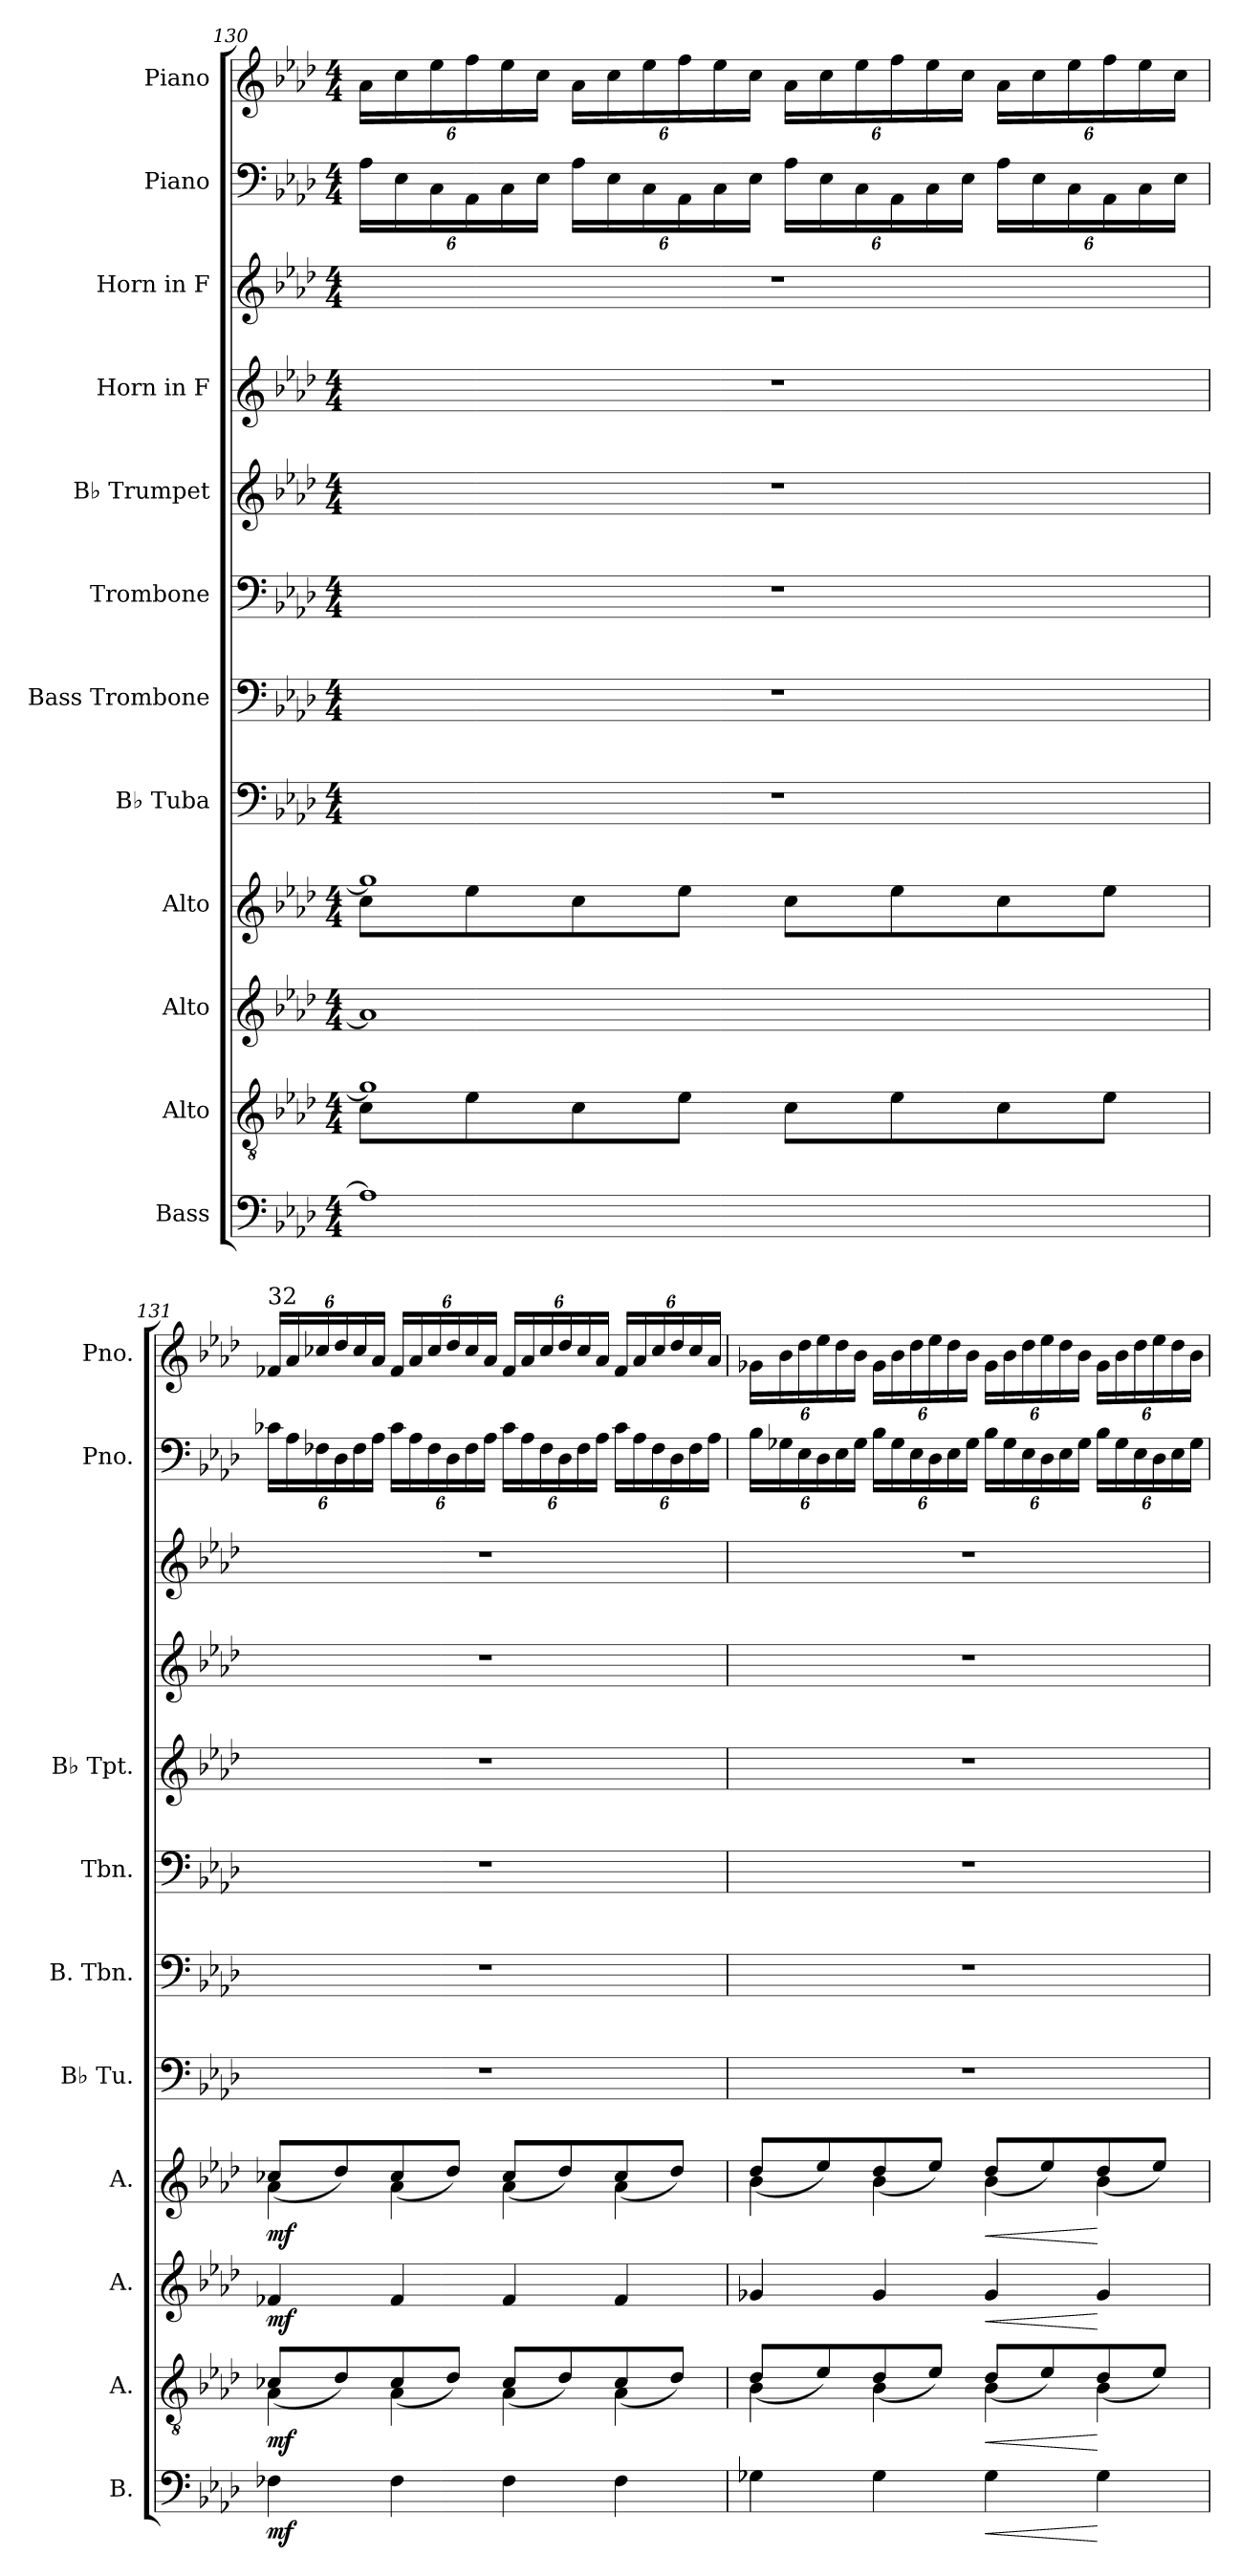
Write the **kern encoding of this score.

**kern	**dynam	**kern	**dynam	**kern	**dynam	**kern	**dynam	**kern	**kern	**kern	**kern	**kern	**kern	**kern	**kern
*part12	*part12	*part11	*part11	*part10	*part10	*part9	*part9	*part8	*part7	*part6	*part5	*part4	*part3	*part2	*part1
*staff12	*staff12	*staff11	*staff11	*staff10	*staff10	*staff9	*staff9	*staff8	*staff7	*staff6	*staff5	*staff4	*staff3	*staff2	*staff1
*I"Bass	*	*I"Alto	*	*I"Alto	*	*I"Alto	*	*I"B♭ Tuba	*I"Bass Trombone	*I"Trombone	*I"B♭ Trumpet	*I"Horn in F	*I"Horn in F	*I"Piano	*I"Piano
*I'B.	*	*I'A.	*	*I'A.	*	*I'A.	*	*I'B♭ Tu.	*I'B. Tbn.	*I'Tbn.	*I'B♭ Tpt.	*	*	*I'Pno.	*I'Pno.
!!LO:PB:g=z
*clefF4	*	*clefGv2	*	*clefG2	*	*clefG2	*	*clefF4	*clefF4	*clefF4	*clefG2	*clefG2	*clefG2	*clefF4	*clefG2
*	*	*	*	*	*	*	*	*	*	*	*ITrd1c2	*ITrd4c7	*ITrd4c7	*	*
*k[b-e-a-d-]	*	*k[b-e-a-d-]	*	*k[b-e-a-d-]	*	*k[b-e-a-d-]	*	*k[b-e-a-d-]	*k[b-e-a-d-]	*k[b-e-a-d-]	*k[b-e-a-d-g-c-]	*k[b-e-a-d-g-]	*k[b-e-a-d-g-]	*k[b-e-a-d-]	*k[b-e-a-d-]
*M4/4	*	*M4/4	*	*M4/4	*	*M4/4	*	*M4/4	*M4/4	*M4/4	*M4/4	*M4/4	*M4/4	*M4/4	*M4/4
=130	=130	=130	=130	=130	=130	=130	=130	=130	=130	=130	=130	=130	=130	=130	=130
*	*	*^	*	*	*	*^	*	*	*	*	*	*	*	*	*
*	*	*	*	*	*	*	*	*	*	*	*	*	*	*	*	*Xbrackettup	*Xbrackettup
1A-]	.	1g-]	8c\L	.	1a-]	.	1gg-]	8cc\L	.	1r	1r	1r	1r	1r	1r	24A-\LL	24a-\LL
.	.	.	.	.	.	.	.	.	.	.	.	.	.	.	.	24E-\	24cc\
.	.	.	.	.	.	.	.	.	.	.	.	.	.	.	.	24C\	24ee-\
.	.	.	8e-\	.	.	.	.	8ee-\	.	.	.	.	.	.	.	24AA-\	24ff\
.	.	.	.	.	.	.	.	.	.	.	.	.	.	.	.	24C\	24ee-\
.	.	.	.	.	.	.	.	.	.	.	.	.	.	.	.	24E-\JJ	24cc\JJ
.	.	.	8c\	.	.	.	.	8cc\	.	.	.	.	.	.	.	24A-\LL	24a-\LL
.	.	.	.	.	.	.	.	.	.	.	.	.	.	.	.	24E-\	24cc\
.	.	.	.	.	.	.	.	.	.	.	.	.	.	.	.	24C\	24ee-\
.	.	.	8e-\J	.	.	.	.	8ee-\J	.	.	.	.	.	.	.	24AA-\	24ff\
.	.	.	.	.	.	.	.	.	.	.	.	.	.	.	.	24C\	24ee-\
.	.	.	.	.	.	.	.	.	.	.	.	.	.	.	.	24E-\JJ	24cc\JJ
.	.	.	8c\L	.	.	.	.	8cc\L	.	.	.	.	.	.	.	24A-\LL	24a-\LL
.	.	.	.	.	.	.	.	.	.	.	.	.	.	.	.	24E-\	24cc\
.	.	.	.	.	.	.	.	.	.	.	.	.	.	.	.	24C\	24ee-\
.	.	.	8e-\	.	.	.	.	8ee-\	.	.	.	.	.	.	.	24AA-\	24ff\
.	.	.	.	.	.	.	.	.	.	.	.	.	.	.	.	24C\	24ee-\
.	.	.	.	.	.	.	.	.	.	.	.	.	.	.	.	24E-\JJ	24cc\JJ
.	.	.	8c\	.	.	.	.	8cc\	.	.	.	.	.	.	.	24A-\LL	24a-\LL
.	.	.	.	.	.	.	.	.	.	.	.	.	.	.	.	24E-\	24cc\
.	.	.	.	.	.	.	.	.	.	.	.	.	.	.	.	24C\	24ee-\
.	.	.	8e-\J	.	.	.	.	8ee-\J	.	.	.	.	.	.	.	24AA-\	24ff\
.	.	.	.	.	.	.	.	.	.	.	.	.	.	.	.	24C\	24ee-\
.	.	.	.	.	.	.	.	.	.	.	.	.	.	.	.	24E-\JJ	24cc\JJ
!!LO:PB:g=z
=131	=131	=131	=131	=131	=131	=131	=131	=131	=131	=131	=131	=131	=131	=131	=131	=131	=131
!	!	!	!	!	!	!	!	!	!	!	!	!	!	!	!	!	!LO:TX:a:t=32
!	!LO:DY:b	!	!	!LO:DY:b	!	!LO:DY:b	!	!	!LO:DY:b	!	!	!	!	!	!	!	!
4F-X\	mf	4A-\	(8c-X/L	mf	4f-X/	mf	4a-\	(8cc-X/L	mf	1r	1r	1r	1r	1r	1r	24c-X\LL	24f-X/LL
.	.	.	.	.	.	.	.	.	.	.	.	.	.	.	.	24A-\	24a-/
.	.	.	.	.	.	.	.	.	.	.	.	.	.	.	.	24F-X\	24cc-X/
.	.	.	8d-/)	.	.	.	.	8dd-/)	.	.	.	.	.	.	.	24D-\	24dd-/
.	.	.	.	.	.	.	.	.	.	.	.	.	.	.	.	24F-\	24cc-/
.	.	.	.	.	.	.	.	.	.	.	.	.	.	.	.	24A-\JJ	24a-/JJ
4F-\	.	4A-\	(8c-/	.	4f-/	.	4a-\	(8cc-/	.	.	.	.	.	.	.	24c-\LL	24f-/LL
.	.	.	.	.	.	.	.	.	.	.	.	.	.	.	.	24A-\	24a-/
.	.	.	.	.	.	.	.	.	.	.	.	.	.	.	.	24F-\	24cc-/
.	.	.	8d-/J)	.	.	.	.	8dd-/J)	.	.	.	.	.	.	.	24D-\	24dd-/
.	.	.	.	.	.	.	.	.	.	.	.	.	.	.	.	24F-\	24cc-/
.	.	.	.	.	.	.	.	.	.	.	.	.	.	.	.	24A-\JJ	24a-/JJ
4F-\	.	4A-\	(8c-/L	.	4f-/	.	4a-\	(8cc-/L	.	.	.	.	.	.	.	24c-\LL	24f-/LL
.	.	.	.	.	.	.	.	.	.	.	.	.	.	.	.	24A-\	24a-/
.	.	.	.	.	.	.	.	.	.	.	.	.	.	.	.	24F-\	24cc-/
.	.	.	8d-/)	.	.	.	.	8dd-/)	.	.	.	.	.	.	.	24D-\	24dd-/
.	.	.	.	.	.	.	.	.	.	.	.	.	.	.	.	24F-\	24cc-/
.	.	.	.	.	.	.	.	.	.	.	.	.	.	.	.	24A-\JJ	24a-/JJ
4F-\	.	4A-\	(8c-/	.	4f-/	.	4a-\	(8cc-/	.	.	.	.	.	.	.	24c-\LL	24f-/LL
.	.	.	.	.	.	.	.	.	.	.	.	.	.	.	.	24A-\	24a-/
.	.	.	.	.	.	.	.	.	.	.	.	.	.	.	.	24F-\	24cc-/
.	.	.	8d-/J)	.	.	.	.	8dd-/J)	.	.	.	.	.	.	.	24D-\	24dd-/
.	.	.	.	.	.	.	.	.	.	.	.	.	.	.	.	24F-\	24cc-/
.	.	.	.	.	.	.	.	.	.	.	.	.	.	.	.	24A-\JJ	24a-/JJ
!!LO:PB:g=z
=132	=132	=132	=132	=132	=132	=132	=132	=132	=132	=132	=132	=132	=132	=132	=132	=132	=132
4G-X\	.	4B-\	(8d-/L	.	4g-X/	.	4b-\	(8dd-/L	.	1r	1r	1r	1r	1r	1r	24B-\LL	24g-X\LL
.	.	.	.	.	.	.	.	.	.	.	.	.	.	.	.	24G-X\	24b-\
.	.	.	.	.	.	.	.	.	.	.	.	.	.	.	.	24E-\	24dd-\
.	.	.	8e-/)	.	.	.	.	8ee-/)	.	.	.	.	.	.	.	24D-\	24ee-\
.	.	.	.	.	.	.	.	.	.	.	.	.	.	.	.	24E-\	24dd-\
.	.	.	.	.	.	.	.	.	.	.	.	.	.	.	.	24G-\JJ	24b-\JJ
4G-\	.	4B-\	(8d-/	.	4g-/	.	4b-\	(8dd-/	.	.	.	.	.	.	.	24B-\LL	24g-\LL
.	.	.	.	.	.	.	.	.	.	.	.	.	.	.	.	24G-\	24b-\
.	.	.	.	.	.	.	.	.	.	.	.	.	.	.	.	24E-\	24dd-\
.	.	.	8e-/J)	.	.	.	.	8ee-/J)	.	.	.	.	.	.	.	24D-\	24ee-\
.	.	.	.	.	.	.	.	.	.	.	.	.	.	.	.	24E-\	24dd-\
.	.	.	.	.	.	.	.	.	.	.	.	.	.	.	.	24G-\JJ	24b-\JJ
!	!LO:HP:b	!	!	!LO:HP:b	!	!LO:HP:b	!	!	!LO:HP:b	!	!	!	!	!	!	!	!
4G-\	<	4B-\	(8d-/L	<	4g-/	<	4b-\	(8dd-/L	<	.	.	.	.	.	.	24B-\LL	24g-\LL
.	.	.	.	.	.	.	.	.	.	.	.	.	.	.	.	24G-\	24b-\
.	.	.	.	.	.	.	.	.	.	.	.	.	.	.	.	24E-\	24dd-\
.	.	.	8e-/)	.	.	.	.	8ee-/)	.	.	.	.	.	.	.	24D-\	24ee-\
.	.	.	.	.	.	.	.	.	.	.	.	.	.	.	.	24E-\	24dd-\
.	.	.	.	.	.	.	.	.	.	.	.	.	.	.	.	24G-\JJ	24b-\JJ
4G-\	[	4B-\	(8d-/	[	4g-/	[	4b-\	(8dd-/	[	.	.	.	.	.	.	24B-\LL	24g-\LL
.	.	.	.	.	.	.	.	.	.	.	.	.	.	.	.	24G-\	24b-\
.	.	.	.	.	.	.	.	.	.	.	.	.	.	.	.	24E-\	24dd-\
.	.	.	8e-/J)	.	.	.	.	8ee-/J)	.	.	.	.	.	.	.	24D-\	24ee-\
.	.	.	.	.	.	.	.	.	.	.	.	.	.	.	.	24E-\	24dd-\
.	.	.	.	.	.	.	.	.	.	.	.	.	.	.	.	24G-\JJ	24b-\JJ
*	*	*v	*v	*	*	*	*v	*v	*	*	*	*	*	*	*	*	*
=	=	=	=	=	=	=	=	=	=	=	=	=	=	=	=
*-	*-	*-	*-	*-	*-	*-	*-	*-	*-	*-	*-	*-	*-	*-	*-
